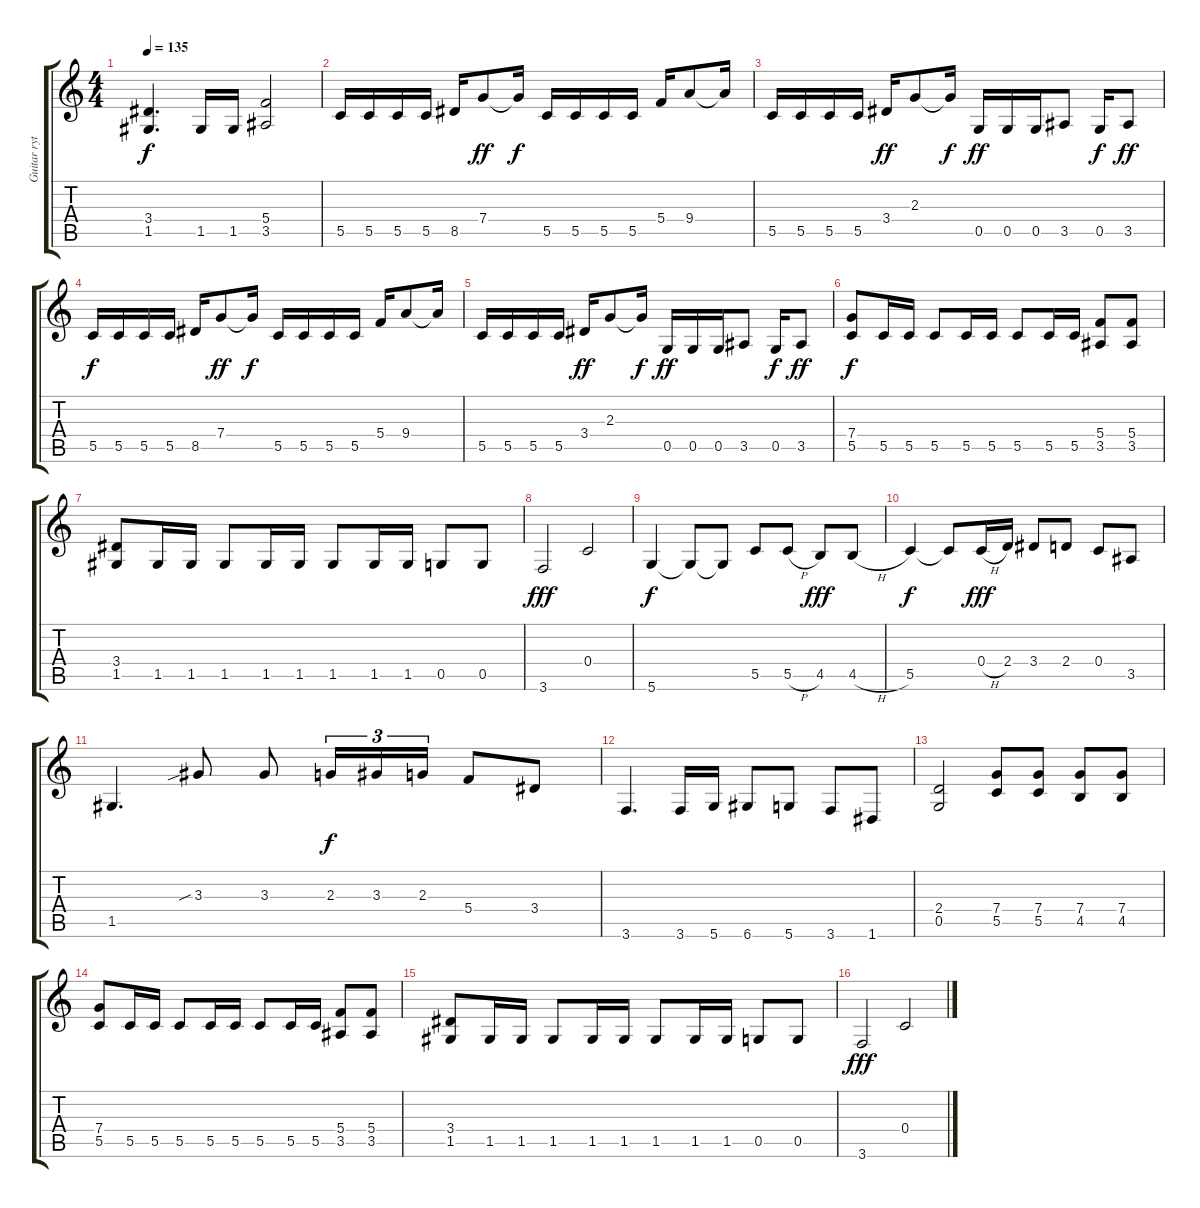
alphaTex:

\track ("Guitar rythm" "Guitar ryt") {instrument distortionguitar}
\staff {score tabs}
\tuning (D4 A3 F3 C3 G2 D2) {hide}
\ts (4 4)
\tempo 135
\clef g2
\ks c
(3.4 1.5).4{d dy f} 1.5.16 1.5.16 (5.4 3.5).2 |
5.5.16 5.5.16 5.5.16 5.5.16 8.5.16 7.4.8{dy ff} 7.4{t}.16{dy f} 5.5.16 5.5.16 5.5.16 5.5.16 5.4.16 9.4.8 9.4{t}.16 |
5.5.16 5.5.16 5.5.16 5.5.16 3.4.16{dy ff} 2.3.8 2.3{t}.16{dy f} 0.5.16{dy ff} 0.5.16 0.5.16 3.5.8 0.5.16{dy f} 3.5.8{dy ff} |
5.5.16{dy f} 5.5.16 5.5.16 5.5.16 8.5.16 7.4.8{dy ff} 7.4{t}.16{dy f} 5.5.16 5.5.16 5.5.16 5.5.16 5.4.16 9.4.8 9.4{t}.16 |
5.5.16 5.5.16 5.5.16 5.5.16 3.4.16{dy ff} 2.3.8 2.3{t}.16{dy f} 0.5.16{dy ff} 0.5.16 0.5.16 3.5.8 0.5.16{dy f} 3.5.8{dy ff} |
(7.4 5.5).8{dy f} 5.5.16 5.5.16 5.5.8 5.5.16 5.5.16 5.5.8 5.5.16 5.5.16 (5.4 3.5).8 (5.4 3.5).8 |
(3.4 1.5).8 1.5.16 1.5.16 1.5.8 1.5.16 1.5.16 1.5.8 1.5.16 1.5.16 0.5.8 0.5.8 |
3.6.2{dy fff} 0.4.2 |
5.6.4{dy f} 5.6{t}.8 5.6{t}.8 5.5.8 5.5{h}.8 4.5.8{dy fff} 4.5{h}.8 |
5.5.4{dy f} 5.5{t}.8 0.4{h}.16{dy fff} 2.4.16 3.4.8 2.4.8 0.4.8 3.5.8 |
1.5.4{d} 3.3{sib}.8 3.3.8 2.3.16{tu (3 2) dy f} 3.3.16{tu (3 2)} 2.3.16{tu (3 2)} 5.4.8 3.4.8 |
3.6.4{d} 3.6.16 5.6.16 6.6.8 5.6.8 3.6.8 1.6.8 |
(2.4 0.5).2 (7.4 5.5).8 (7.4 5.5).8 (7.4 4.5).8 (7.4 4.5).8 |
(7.4 5.5).8 5.5.16 5.5.16 5.5.8 5.5.16 5.5.16 5.5.8 5.5.16 5.5.16 (5.4 3.5).8 (5.4 3.5).8 |
(3.4 1.5).8 1.5.16 1.5.16 1.5.8 1.5.16 1.5.16 1.5.8 1.5.16 1.5.16 0.5.8 0.5.8 |
3.6.2{dy fff} 0.4.2
